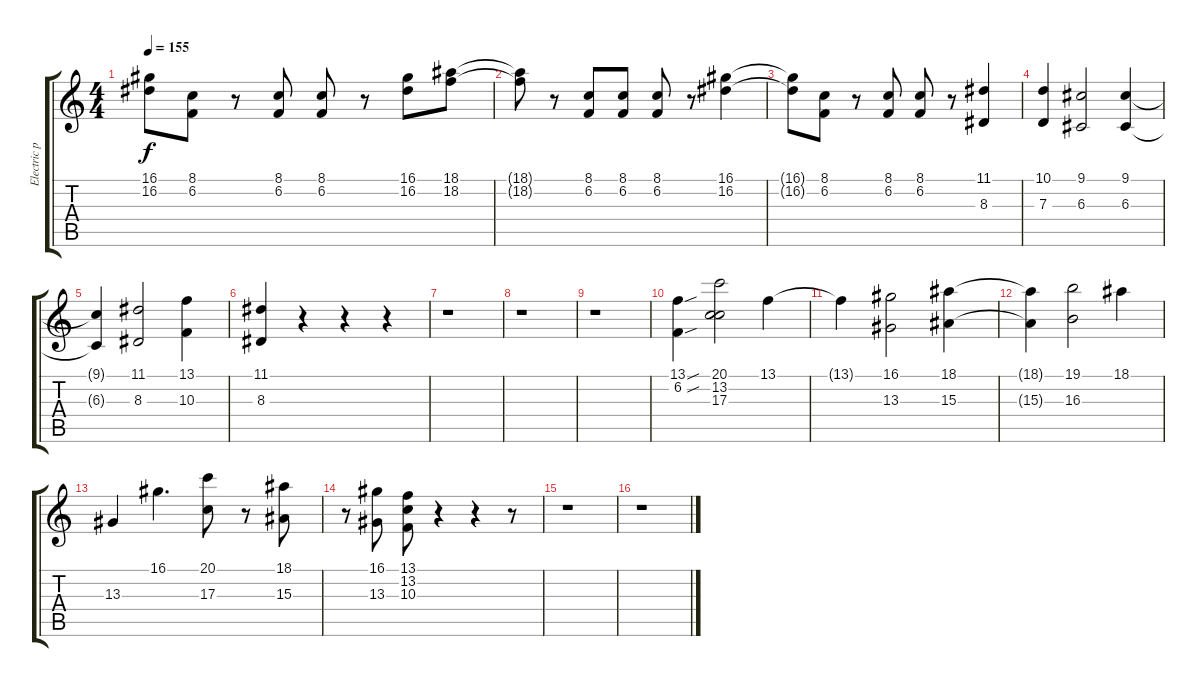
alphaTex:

\track ("Electric piano 2" "Electric p") {instrument rockorgan}
\staff {score tabs}
\tuning (E4 B3 G3 D3 A2 E2) {hide}
\ts (4 4)
\tempo 155
\clef g2
\ks c
(16.1{t} 16.2{t}).8{dy f} (8.1 6.2).8 r.8 (8.1 6.2).8 (8.1 6.2).8 r.8 (16.1 16.2).8 (18.1 18.2).8 |
(18.1{t} 18.2{t}).8 r.8 (8.1 6.2).8 (8.1 6.2).8 (8.1 6.2).8 r.8 (16.1 16.2).4 |
(16.1{t} 16.2{t}).8 (8.1 6.2).8 r.8 (8.1 6.2).8 (8.1 6.2).8 r.8 (11.1 8.3).4 |
(10.1 7.3).4 (9.1 6.3).2 (9.1 6.3).4 |
(9.1{t} 6.3{t}).4 (11.1 8.3).2 (13.1 10.3).4 |
(11.1 8.3).4 r.4 r.4 r.4 |
r.1 |
r.1 |
r.1 |
(13.1{sou} 6.2{sou}).4 (20.1 13.2 17.3).2 13.1.4 |
13.1{t}.4 (16.1 13.3).2 (18.1 15.3).4 |
(18.1{t} 15.3{t}).4 (19.1 16.3).2 18.1.4 |
13.3.4 16.1.4{d} (20.1 17.3).8 r.8 (18.1 15.3).8 |
r.8 (16.1 13.3).8 (13.1 13.2 10.3).8 r.4 r.4 r.8 |
r.1 |
r.1
